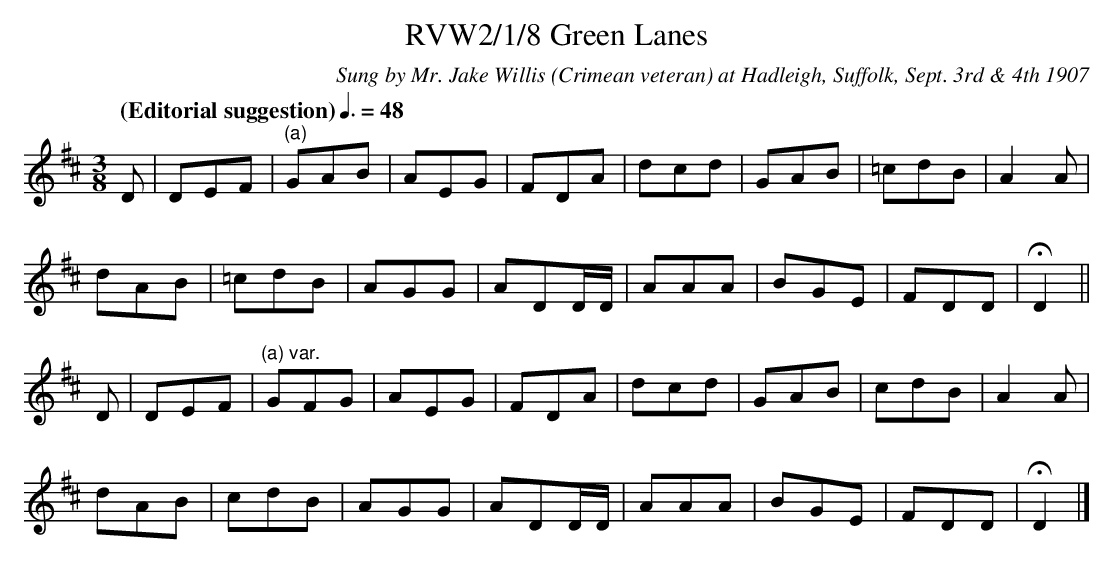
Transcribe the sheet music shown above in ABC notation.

X:1
T:RVW2/1/8 Green Lanes
C:Sung by Mr. Jake Willis (Crimean veteran) at Hadleigh, Suffolk, Sept. 3rd & 4th 1907
L:1/8
M:3/8
Q:"(Editorial suggestion)"3/8=48
K:D
D | DEF |"^(a)" GAB | AEG | FDA | dcd | GAB | =cdB | A2 A |
dAB | =cdB | AGG | ADD/D/ | AAA | BGE | FDD | HD2 ||
D | DEF |"^(a) var." GFG | AEG | FDA | dcd | GAB | cdB | A2 A |
dAB | cdB | AGG | ADD/D/ | AAA | BGE | FDD | HD2 |]
